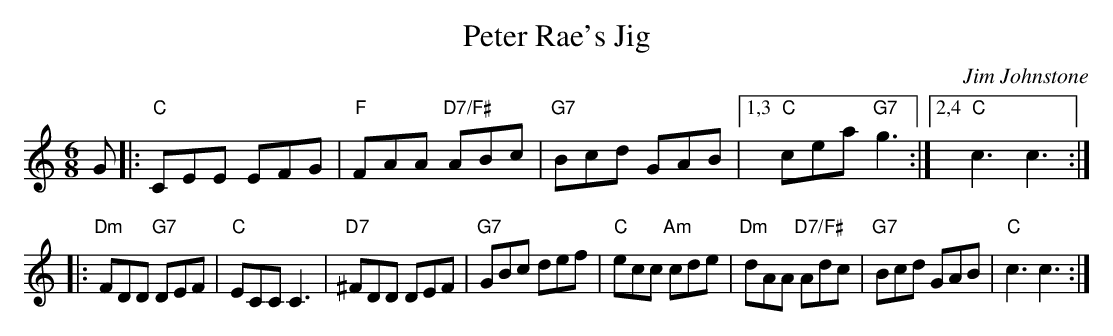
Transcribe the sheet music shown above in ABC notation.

X:1
T: Peter Rae's Jig
C: Jim Johnstone
M: 6/8
L: 1/8
K: C
G \
|: "C" CEE EFG | "F"FAA "D7/F#"ABc | "G7"Bcd GAB |1,3 "C"cea "G7"g3 :|2,4 "C"c3 c3 :|
|: "Dm"FDD "G7"DEF | "C"ECC C3 | "D7"^FDD DEF | "G7"GBc def \
| "C"ecc "Am"cde | "Dm"dAA "D7/F#"Adc | "G7"Bcd GAB | "C"c3 c3 :|
